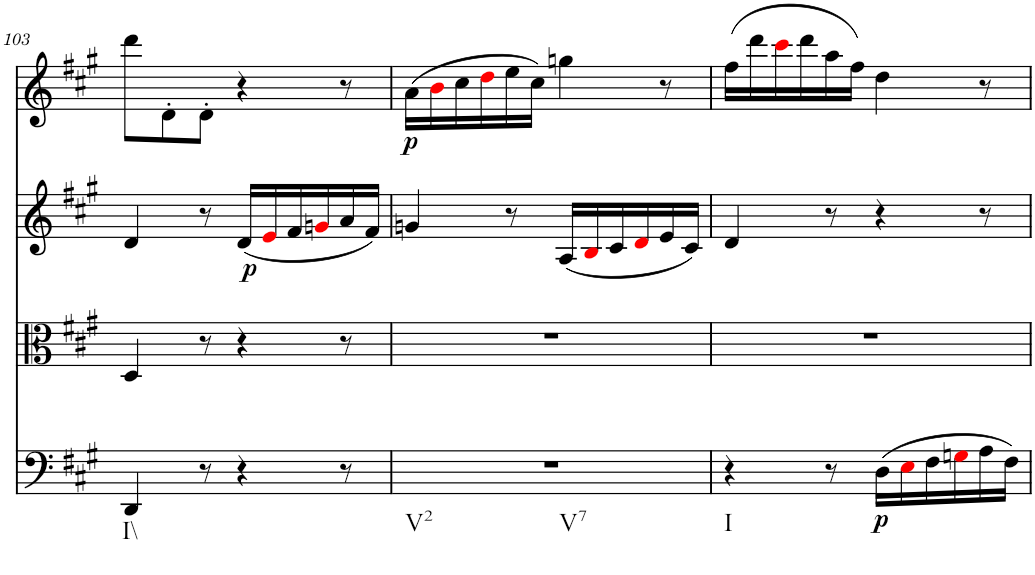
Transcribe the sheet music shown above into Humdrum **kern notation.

**kern	**dynam	**kern	**kern	**dynam	**kern	**dynam
*part4	*part4	*part3	*part2	*part2	*part1	*part1
*staff4	*staff4	*staff3	*staff2	*staff2	*staff1	*staff1
*I"Violoncello	*	*I"Viola	*I"Violin 2	*	*I"Violin 1	*
*I'Vc	*	*I'Vla	*I'Vln	*	*I'Vln	*
!!LO:PB:g=z
*clefC4	*	*clefC3	*clefG2	*	*clefG2	*
*k[f#c#g#]	*	*k[f#c#g#]	*k[f#c#g#]	*	*k[f#c#g#]	*
*A:	*	*A:	*A:	*	*A:	*
*M6/8	*	*M6/8	*M6/8	*	*M6/8	*
=103	=103	=103	=103	=103	=103	=103
!LO:TX:b:t=I\\	!	!	!	!	!	!
4DD/	.	4D/	4d/	.	8ddd\L	.
.	.	.	.	.	8d'\	.
8r	.	8r	8r	.	8d'\J	.
!	!	!	!	!LO:DY:b	!	!
4r	.	4r	(16d/LL	p	4r	.
.	.	.	16ei/	.	.	.
.	.	.	16f#/	.	.	.
.	.	.	16gni/	.	.	.
8r	.	8r	16a/	.	8r	.
.	.	.	16f#/JJ)	.	.	.
=104	=104	=104	=104	=104	=104	=104
!LO:TX:b:t=V2	!	!	!	!	!	!
!LO:TX:b:t=V7	!	!	!	!	!	!
!	!	!	!	!	!	!LO:DY:b
2.r	.	2.r	4gn/	.	(16a\LL	p
.	.	.	.	.	16bi\	.
.	.	.	.	.	16cc#\	.
.	.	.	.	.	16ddi\	.
.	.	.	8r	.	16ee\	.
.	.	.	.	.	16cc#\JJ)	.
.	.	.	(16A/LL	.	4ggn\	.
.	.	.	16Bi/	.	.	.
.	.	.	16c#/	.	.	.
.	.	.	16di/	.	.	.
.	.	.	16e/	.	8r	.
.	.	.	16c#/JJ)	.	.	.
=105	=105	=105	=105	=105	=105	=105
!LO:TX:b:t=I	!	!	!	!	!	!
4r	.	2.r	4d/	.	(16ff#\LL	.
.	.	.	.	.	16ddd\	.
.	.	.	.	.	16ccc#i\	.
.	.	.	.	.	16ddd\	.
8r	.	.	8r	.	16aa\	.
.	.	.	.	.	16ff#\JJ)	.
!	!LO:DY:b	!	!	!	!	!
(16D\LL	p	.	4r	.	4dd\	.
16Ei\	.	.	.	.	.	.
16F#\	.	.	.	.	.	.
16Gni\	.	.	.	.	.	.
16A\	.	.	8r	.	8r	.
16F#\JJ)	.	.	.	.	.	.
=	=	=	=	=	=	=
*-	*-	*-	*-	*-	*-	*-
